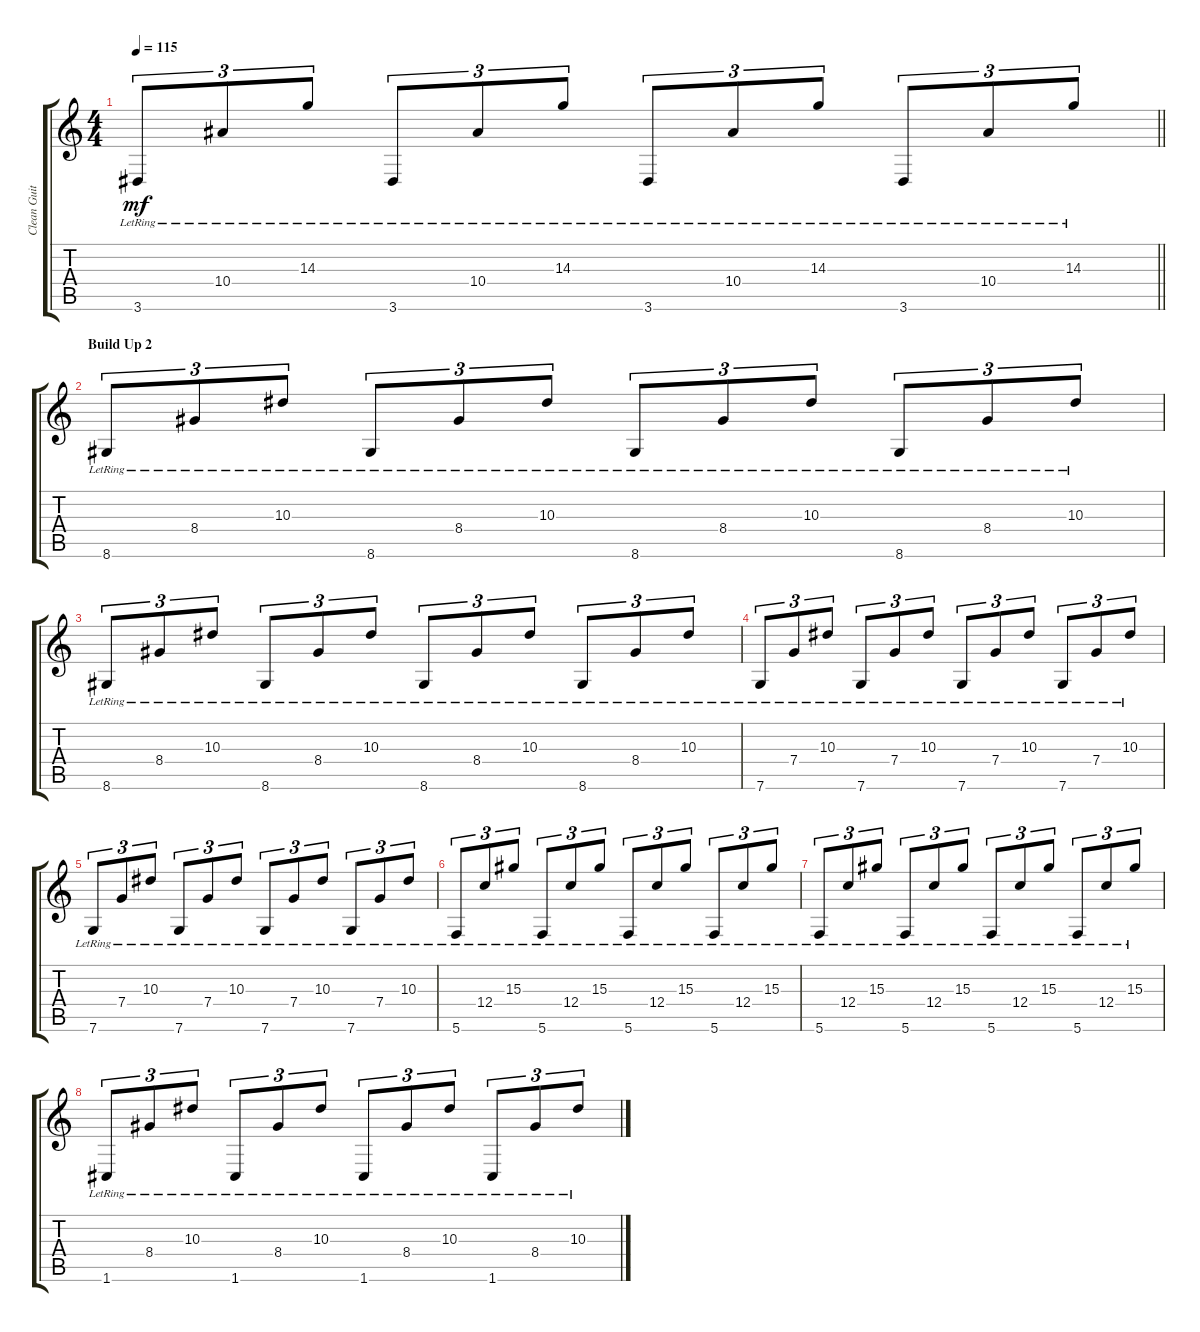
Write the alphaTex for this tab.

\track ("Clean Guitar" "Clean Guit") {instrument electricguitarjazz}
\staff {score tabs}
\tuning (D4 A3 F3 C3 G2 C2) {hide}
\ts (4 4)
\tempo 115
\clef g2
\barLineRight lightlight
\ks c
3.6{lr}.8{tu (3 2) dy mf} 10.4{lr}.8{tu (3 2)} 14.3{lr}.8{tu (3 2)} 3.6{lr}.8{tu (3 2)} 10.4{lr}.8{tu (3 2)} 14.3{lr}.8{tu (3 2)} 3.6{lr}.8{tu (3 2)} 10.4{lr}.8{tu (3 2)} 14.3{lr}.8{tu (3 2)} 3.6{lr}.8{tu (3 2)} 10.4{lr}.8{tu (3 2)} 14.3{lr}.8{tu (3 2)} |
\section ("" "Build Up 2")
8.6{lr}.8{tu (3 2)} 8.4{lr}.8{tu (3 2)} 10.3{lr}.8{tu (3 2)} 8.6{lr}.8{tu (3 2)} 8.4{lr}.8{tu (3 2)} 10.3{lr}.8{tu (3 2)} 8.6{lr}.8{tu (3 2)} 8.4{lr}.8{tu (3 2)} 10.3{lr}.8{tu (3 2)} 8.6{lr}.8{tu (3 2)} 8.4{lr}.8{tu (3 2)} 10.3{lr}.8{tu (3 2)} |
8.6{lr}.8{tu (3 2)} 8.4{lr}.8{tu (3 2)} 10.3{lr}.8{tu (3 2)} 8.6{lr}.8{tu (3 2)} 8.4{lr}.8{tu (3 2)} 10.3{lr}.8{tu (3 2)} 8.6{lr}.8{tu (3 2)} 8.4{lr}.8{tu (3 2)} 10.3{lr}.8{tu (3 2)} 8.6{lr}.8{tu (3 2)} 8.4{lr}.8{tu (3 2)} 10.3{lr}.8{tu (3 2)} |
7.6{lr}.8{tu (3 2)} 7.4{lr}.8{tu (3 2)} 10.3{lr}.8{tu (3 2)} 7.6{lr}.8{tu (3 2)} 7.4{lr}.8{tu (3 2)} 10.3{lr}.8{tu (3 2)} 7.6{lr}.8{tu (3 2)} 7.4{lr}.8{tu (3 2)} 10.3{lr}.8{tu (3 2)} 7.6{lr}.8{tu (3 2)} 7.4{lr}.8{tu (3 2)} 10.3{lr}.8{tu (3 2)} |
7.6{lr}.8{tu (3 2)} 7.4{lr}.8{tu (3 2)} 10.3{lr}.8{tu (3 2)} 7.6{lr}.8{tu (3 2)} 7.4{lr}.8{tu (3 2)} 10.3{lr}.8{tu (3 2)} 7.6{lr}.8{tu (3 2)} 7.4{lr}.8{tu (3 2)} 10.3{lr}.8{tu (3 2)} 7.6{lr}.8{tu (3 2)} 7.4{lr}.8{tu (3 2)} 10.3{lr}.8{tu (3 2)} |
5.6{lr}.8{tu (3 2)} 12.4{lr}.8{tu (3 2)} 15.3{lr}.8{tu (3 2)} 5.6{lr}.8{tu (3 2)} 12.4{lr}.8{tu (3 2)} 15.3{lr}.8{tu (3 2)} 5.6{lr}.8{tu (3 2)} 12.4{lr}.8{tu (3 2)} 15.3{lr}.8{tu (3 2)} 5.6{lr}.8{tu (3 2)} 12.4{lr}.8{tu (3 2)} 15.3{lr}.8{tu (3 2)} |
5.6{lr}.8{tu (3 2)} 12.4{lr}.8{tu (3 2)} 15.3{lr}.8{tu (3 2)} 5.6{lr}.8{tu (3 2)} 12.4{lr}.8{tu (3 2)} 15.3{lr}.8{tu (3 2)} 5.6{lr}.8{tu (3 2)} 12.4{lr}.8{tu (3 2)} 15.3{lr}.8{tu (3 2)} 5.6{lr}.8{tu (3 2)} 12.4{lr}.8{tu (3 2)} 15.3{lr}.8{tu (3 2)} |
1.6{lr}.8{tu (3 2)} 8.4{lr}.8{tu (3 2)} 10.3{lr}.8{tu (3 2)} 1.6{lr}.8{tu (3 2)} 8.4{lr}.8{tu (3 2)} 10.3{lr}.8{tu (3 2)} 1.6{lr}.8{tu (3 2)} 8.4{lr}.8{tu (3 2)} 10.3{lr}.8{tu (3 2)} 1.6{lr}.8{tu (3 2)} 8.4{lr}.8{tu (3 2)} 10.3{lr}.8{tu (3 2)}
